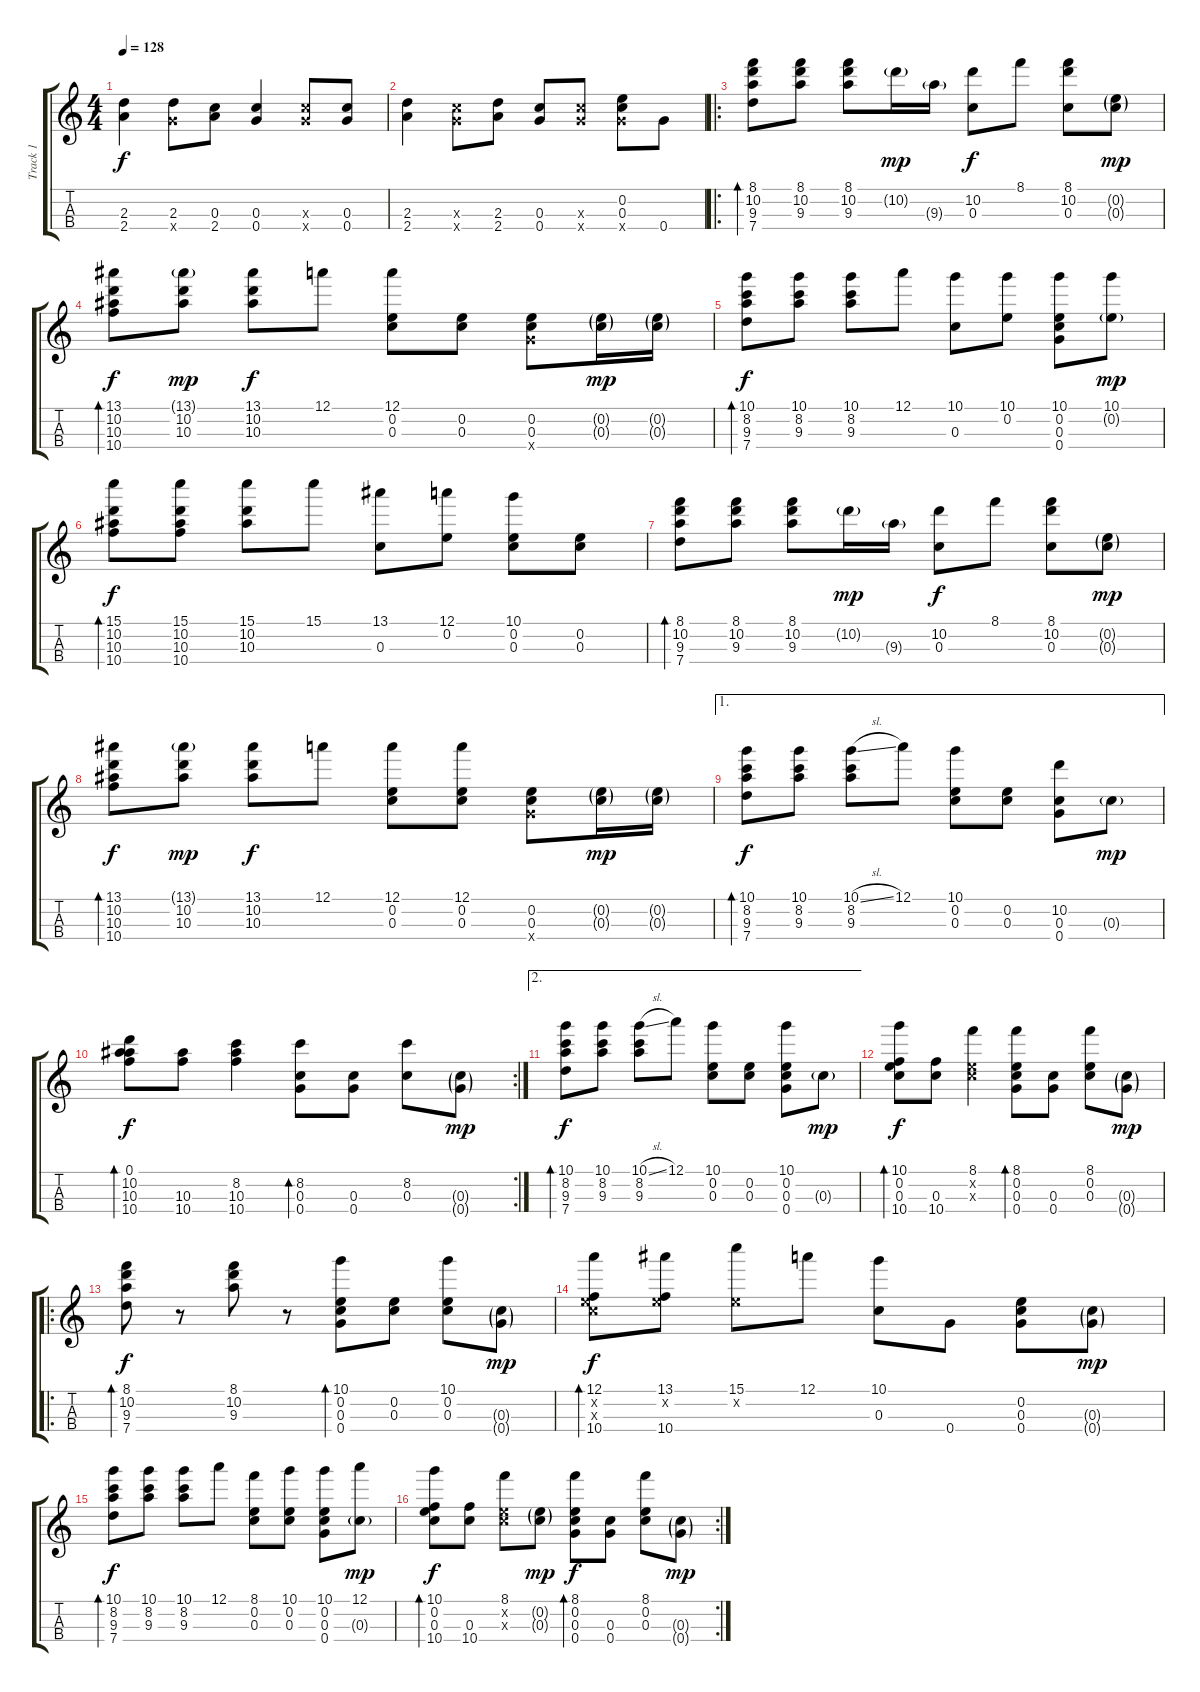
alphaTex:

\track ("Track 1" "Track 1") {instrument acousticguitarsteel}
\staff {score tabs}
\tuning (A4 E4 C4 G3) {hide}
\ts (4 4)
\tempo 128
\clef g2
\ks c
(2.3 2.4).4{dy f volume 10} (2.3 0.4{x}).8 (0.3 2.4).8 (0.3 0.4).4 (0.3{x} 0.4{x}).8 (0.3 0.4).8 |
(2.3 2.4).4 (0.3{x} 0.4{x}).8 (2.3 2.4).8 (0.3 0.4).8{volume 13} (0.3{x} 0.4{x}).8 (0.2 0.3 0.4{x}).8 0.4.8 |
\ro
(8.1 10.2 9.3 7.4).8{bd 60} (8.1 10.2 9.3).8 (8.1 10.2 9.3).8 10.2{g}.16{dy mp} 9.3{g}.16 (10.2 0.3).8{dy f} 8.1.8 (8.1 10.2 0.3).8 (0.2{g} 0.3{g}).8{dy mp} |
(13.1 10.2 10.3 10.4).8{bd 60 dy f} (13.1{g} 10.2 10.3).8{dy mp} (13.1 10.2 10.3).8{dy f} 12.1.8 (12.1 0.2 0.3).8 (0.2 0.3).8 (0.2 0.3 0.4{x}).8 (0.2{g} 0.3{g}).16{dy mp} (0.2{g} 0.3{g}).16 |
(10.1 8.2 9.3 7.4).8{bd 60 dy f} (10.1 8.2 9.3).8 (10.1 8.2 9.3).8 12.1.8 (10.1 0.3).8 (10.1 0.2).8 (10.1 0.2 0.3 0.4).8 (10.1 0.2{g}).8{dy mp} |
(15.1 10.2 10.3 10.4).8{bd 60 dy f} (15.1 10.2 10.3 10.4).8 (15.1 10.2 10.3).8 15.1.8 (13.1 0.3).8 (12.1 0.2).8 (10.1 0.2 0.3).8 (0.2 0.3).8 |
(8.1 10.2 9.3 7.4).8{bd 60} (8.1 10.2 9.3).8 (8.1 10.2 9.3).8 10.2{g}.16{dy mp} 9.3{g}.16 (10.2 0.3).8{dy f} 8.1.8 (8.1 10.2 0.3).8 (0.2{g} 0.3{g}).8{dy mp} |
(13.1 10.2 10.3 10.4).8{bd 60 dy f} (13.1{g} 10.2 10.3).8{dy mp} (13.1 10.2 10.3).8{dy f} 12.1.8 (12.1 0.2 0.3).8 (12.1 0.2 0.3).8 (0.2 0.3 0.4{x}).8 (0.2{g} 0.3{g}).16{dy mp} (0.2{g} 0.3{g}).16 |
\ae 1
(10.1 8.2 9.3 7.4).8{bd 60 dy f} (10.1 8.2 9.3).8 (10.1{sl} 8.2 9.3).8 12.1.8 (10.1 0.2 0.3).8 (0.2 0.3).8 (10.2 0.3 0.4).8 0.3{g}.8{dy mp} |
\rc 2
(0.1 10.2 10.3 10.4).8{bd 60 dy f} (10.3 10.4).8 (8.2 10.3 10.4).4 (8.2 0.3 0.4).8{bd 60} (0.3 0.4).8 (8.2 0.3).8 (0.3{g} 0.4{g}).8{dy mp} |
\ae 2
(10.1 8.2 9.3 7.4).8{bd 60 dy f} (10.1 8.2 9.3).8 (10.1{sl} 8.2 9.3).8 12.1.8 (10.1 0.2 0.3).8 (0.2 0.3).8 (10.1 0.2 0.3 0.4).8 0.3{g}.8{dy mp} |
(10.1 0.2 0.3 10.4).8{bd 60 dy f} (0.3 10.4).8 (8.1 0.2{x} 0.3{x}).4 (8.1 0.2 0.3 0.4).8{bd 60} (0.3 0.4).8 (8.1 0.2 0.3).8 (0.3{g} 0.4{g}).8{dy mp} |
\ro
(8.1 10.2 9.3 7.4).8{bd 60 dy f} r.8 (8.1 10.2 9.3).8 r.8 (10.1 0.2 0.3 0.4).8{bd 60} (0.2 0.3).8 (10.1 0.2 0.3).8 (0.3{g} 0.4{g}).8{dy mp} |
(12.1 0.2{x} 0.3{x} 10.4).8{bd 60 dy f} (13.1 0.2{x} 10.4).8 (15.1 0.2{x}).8 12.1.8 (10.1 0.3).8 0.4.8 (0.2 0.3 0.4).8 (0.3{g} 0.4{g}).8{dy mp} |
(10.1 8.2 9.3 7.4).8{bd 60 dy f} (10.1 8.2 9.3).8 (10.1 8.2 9.3).8 12.1.8 (8.1 0.2 0.3).8 (10.1 0.2 0.3).8 (10.1 0.2 0.3 0.4).8 (12.1 0.3{g}).8{dy mp} |
\rc 2
(10.1 0.2 0.3 10.4).8{bd 60 dy f} (0.3 10.4).8 (8.1 0.2{x} 0.3{x}).8 (0.2{g} 0.3{g}).8{dy mp} (8.1 0.2 0.3 0.4).8{bd 60 dy f} (0.3 0.4).8 (8.1 0.2 0.3).8 (0.3{g} 0.4{g}).8{dy mp}
